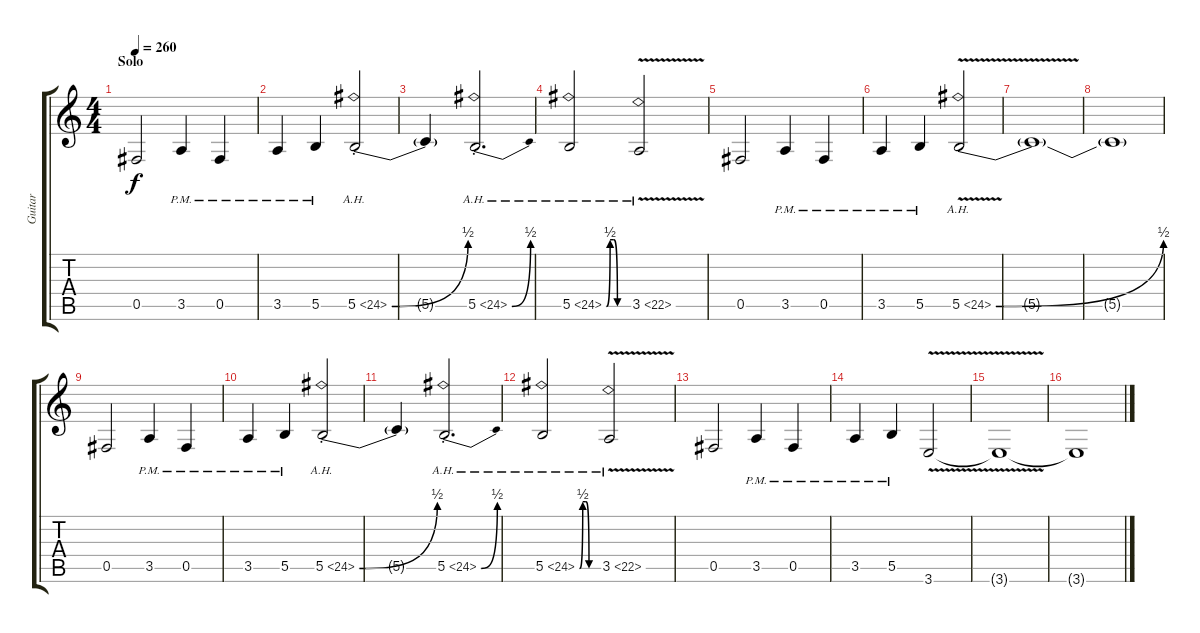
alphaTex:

\track ("Guitar" "Guitar") {instrument distortionguitar}
\staff {score tabs}
\tuning (Db4 Ab3 E3 B2 Gb2 Db2) {hide}
\ts (4 4)
\section ("" "Solo")
\tempo 260
\clef g2
\ks c
0.5.2{dy f} 3.5{pm}.4 0.5{pm}.4 |
3.5{pm}.4 5.5{pm}.4 5.5{be (bend 0 0 60 2) ah 19 st}.2 |
5.5{t}.4 5.5{be (bend 0 0 60 2) ah 19 st}.2{d} |
5.5{be (custom 0 0 10 2 20 2 30 0 60 0) ah 19}.2 3.5{ah 19 v}.2 |
0.5.2 3.5{pm}.4 0.5{pm}.4 |
3.5{pm}.4 5.5{pm}.4 5.5{be (bend 0 0 60 2) ah 19 v}.2 |
5.5{t}.1 |
5.5{t}.1 |
0.5.2 3.5{pm}.4 0.5{pm}.4 |
3.5{pm}.4 5.5{pm}.4 5.5{be (bend 0 0 60 2) ah 19 st}.2 |
5.5{t}.4 5.5{be (bend 0 0 60 2) ah 19 st}.2{d} |
5.5{be (custom 0 0 10 2 20 2 30 0 60 0) ah 19}.2 3.5{ah 19 v}.2 |
0.5.2 3.5{pm}.4 0.5{pm}.4 |
3.5{pm}.4 5.5{pm}.4 3.6{v}.2 |
3.6{t}.1 |
3.6{t}.1
